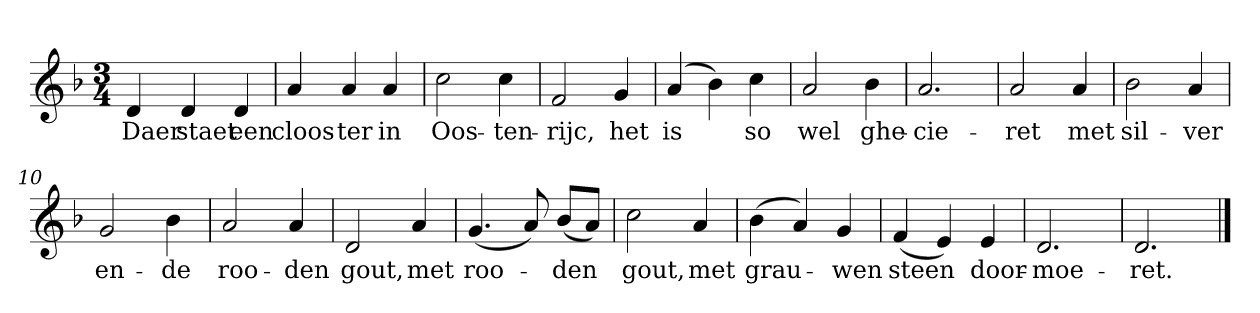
**kern	**text
*part1	*part1
*staff1	*staff1
*clefG2	*
*k[b-]	*
*d:	*
*M3/4	*
*MM120	*
=1	=1
4d	Daer
4d	staet
4d	een
=2	=2
4a	cloos-
4a	-ter
4a	in
=3	=3
2cc	Oos-
4cc	-ten-
=4	=4
2f	-rijc,
4g	het
=5	=5
(4a	is
4b-)	.
4cc	so
=6	=6
2a	wel
4b-	ghe-
=7	=7
2.a	-cie-
=8	=8
2a	-ret
4a	met
=9	=9
2b-	sil-
4a	-ver
=10	=10
2g	en-
4b-	-de
=11	=11
2a	roo-
4a	-den
=12	=12
2d	gout,
4a	met
=13	=13
(4.g	roo-
8a)	.
(8b-/L	-den
8a/J)	.
=14	=14
2cc	gout,
4a	met
=15	=15
(4b-	grau-
4a)	.
4g	-wen
=16	=16
(4f	steen
4e)	.
4e	door-
=17	=17
2.d	-moe-
=18	=18
2.d	-ret.
==	==
*-	*-
